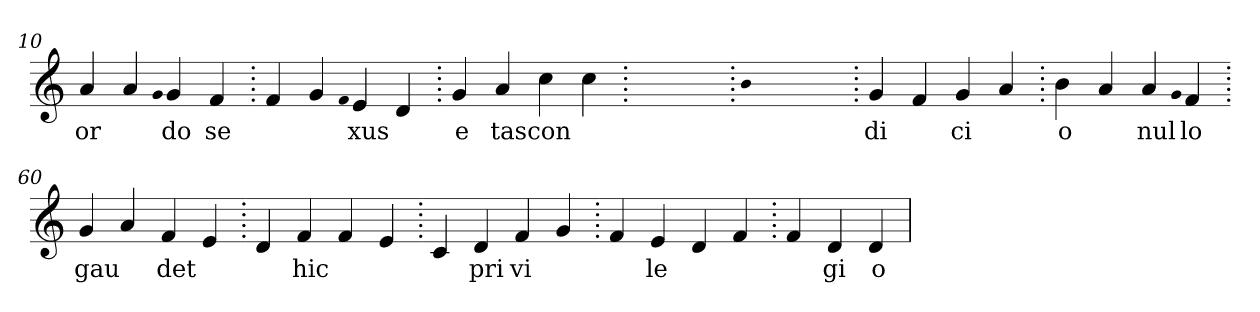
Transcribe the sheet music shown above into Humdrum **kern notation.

**kern	**text
*part1	*part1
*staff1	*staff1
*clefG2	*
=10.	=10.
4a	or
4a	.
qqg	.
4g	do
4f	se
=20.	=20.
4f	.
4g	.
qqf	.
4e	xus
4d	.
=30.	=30.
4g	e
4a	tas
4cc	con
4cc	.
=40.	=40.
1ryy	.
=40.	=40.
qqb	.
1ryy	.
=40.	=40.
4g	di
4f	.
4g	ci
4a	.
=50.	=50.
4b	o
4a	.
4a	nul
qqg	.
4f	lo
=60.	=60.
4g	gau
4a	.
4f	det
4e	.
=70.	=70.
4d	.
4f	hic
4f	.
4e	.
=80.	=80.
4c	.
4d	pri
4f	vi
4g	.
=90.	=90.
4f	.
4e	le
4d	.
4f	.
=100.	=100.
4f	.
4d	gi
4d	o
=	=
*-	*-
